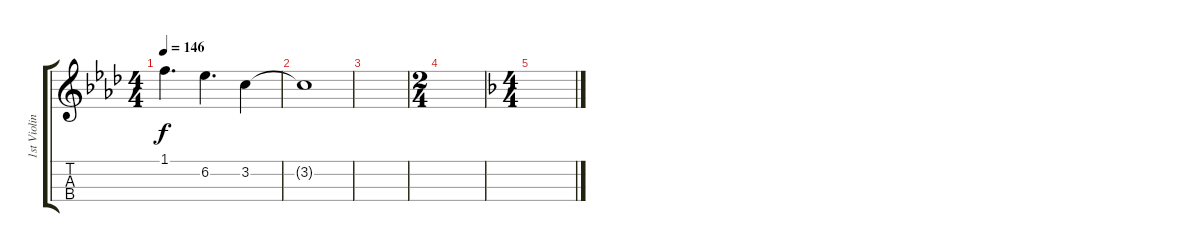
\track ("1st Violin" "1st Violin") {instrument violin}
\staff {score tabs}
\tuning (E5 A4 D4 G3) {hide}
\ts (4 4)
\tempo 146
\clef g2
\ks fminor
1.1.4{d dy f} 6.2.4{d} 3.2.4 |
3.2{t}.1 |
|
\ts (2 4)
|
\ts (4 4)
\ks dminor
